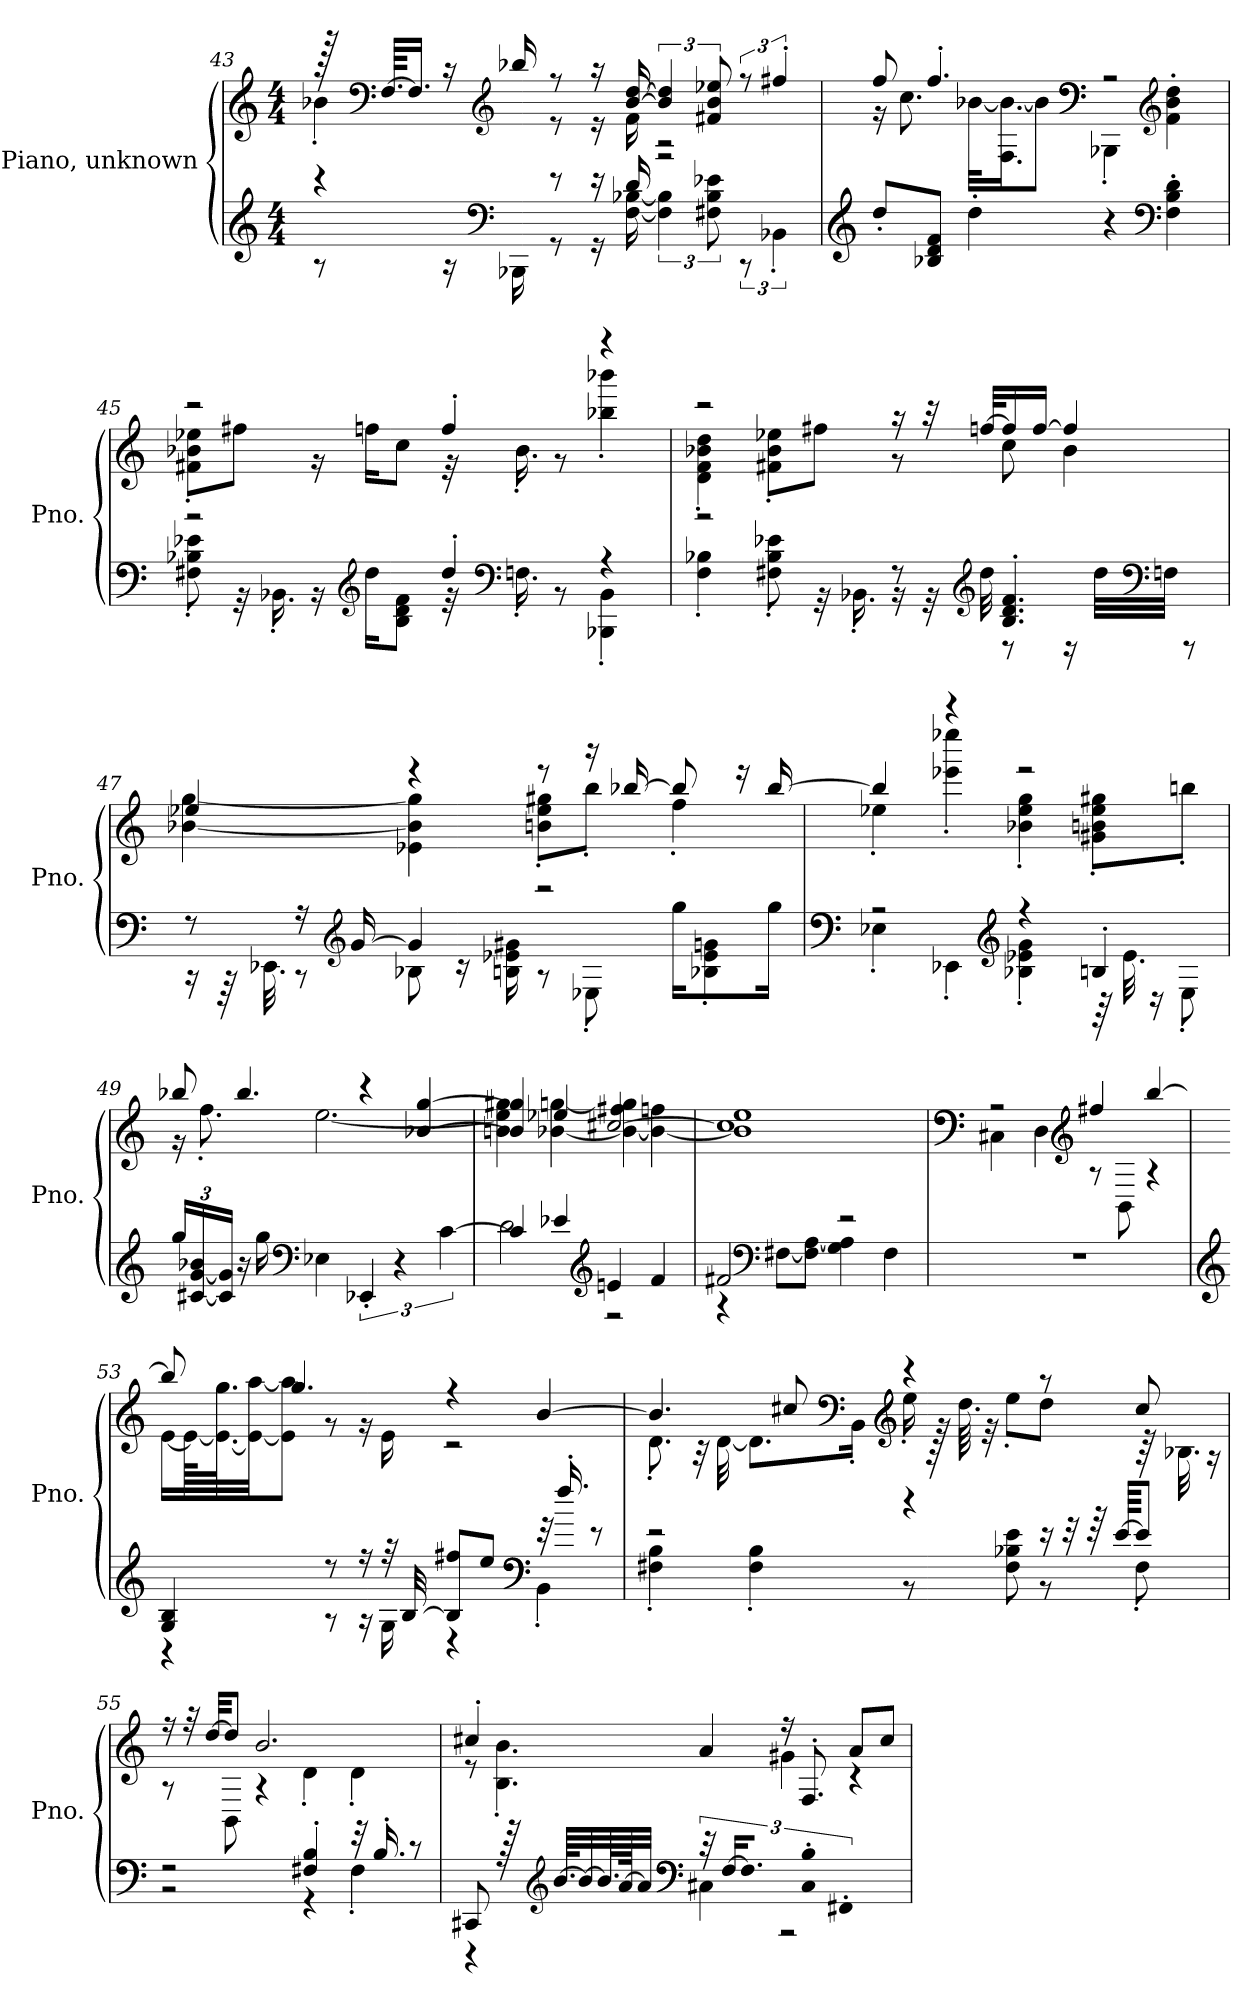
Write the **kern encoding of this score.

**kern	**kern
*part1	*part1
*staff2	*staff1
*I"Piano, unknown	*
*I'Pno.	*
*clefG2	*clefG2
*k[]	*k[]
*M4/4	*M4/4
=43	=43
*^	*^
4r	8r	128r	4b-X'\
*	*	*clefF4	*
.	.	[64.F/KKLL	.
.	.	16.F/JJ]	.
.	16r	16r	.
*clefF4	*	*clefG2	*
.	16BBB-X\	16bb-X/	.
8r	8r	8r	8r
16r	16r	16r	16r
16d/	[16F\ [16B-X\	[16b-/ [16dd/	16f\
2r	6F\] 6B-\]	6b-/] 6dd/]	2r
.	12F#X\ 12B-\ 12e-X\	12f#X/ 12b-/ 12ee-X/	.
.	12r	12r	.
.	6BB-X'\	6ff#X'/	.
*v	*v	*	*
!!LO:LB:g=z	!!
=44	=44	=44
*clefG2	*	*
8dd'/L	8ff/	16r
.	.	8.cc\
8B-X/ 8d/ 8f/J	4.ff'/	.
4dd'\	.	[32b-X\KLL
.	.	16.F\ 16.b-\_J
.	.	8b-\J]
*	*clefF4	*
4r	2r	4BBB-X'\
*clefF4	*clefG2	*
4F\' 4B-\' 4d\'	.	4f\' 4b-\' 4dd\'
=45	=45	=45
*^	*	*
2r	8F#X\' 8B-X\' 8e-X\'	2r	8f#X\' 8b-X\' 8ee-X\'L
.	32r	.	8ff#X\J
.	16.BB-X'\	.	.
.	16r	.	16r
*clefG2	*	*	*
.	16dd\KL	.	16ffn\KL
.	8B-\ 8d\ 8f\J	.	8cc\J
4dd'/	32r	4ff'/	32r
*clefF4	*	*	*
.	16.Fn'\	.	16.b-'\
.	8r	.	8r
4r	4BBB-X\' 4BB-\'	4r	4bb-X\' 4bbb-X\'
!!LO:PB:g=z	!!
=46	=46	=46	=46
2r	4F\' 4B-X\'	2r	4d\' 4f\' 4b-X\' 4dd\'
.	8F#X\' 8B-\' 8e-X\'	.	8f#X\' 8b-\' 8ee-X\'L
.	32r	.	8ff#X\J
.	16.BB-X'\	.	.
8r	16r	16r	8r
.	32r	32r	.
*clefG2	*	*	*
.	32dd\	[32ffn/KLL	.
4.B-/' 4.d/' 4.f/'	8r	16ff/]	8cc\
.	.	[16ff/JJ	.
.	16r	4ff/]	4b-\
.	32dd\LLL	.	.
*clefF4	*	*	*
.	32Fn\JJJ	.	.
.	8r	.	.
=47	=47	=47	=47
8r	16r	4ee-X/	[4b-X\ [4gg\
.	64r	.	.
.	32.EE-X\	.	.
16r	8r	.	.
*clefG2	*	*	*
[16g/	.	.	.
4g/]	8B-X\	4r	4e-X\ 4b-\] 4gg\]
.	16r	.	.
.	16Bn\ 16e-X\ 16g#X\	.	.
2r	8r	8r	8bn\' 8ee-\' 8gg#X\'L
.	8E-X'\	16r	8bb'\J
.	.	[16bb-X/	.
.	16gg\KL	8bb-/]	4ff'\
.	8B-X\' 8e-\' 8gn\'	.	.
.	.	16r	.
.	16gg\Jk	[16bb-/	.
!!LO:LB:g=z	!!
=48	=48	=48	=48
*clefF4	*	*	*
2r	4E-X'\	4bb-/]	4ee-X'\
.	4EE-X'\	4r	4eee-X\' 4eeee-X\'
*clefG2	*	*	*
4r	4B-X\' 4e-X\' 4g\'	2r	4b-X\' 4ee-\' 4gg\'
4Bn'/	64r	.	8g#X\' 8bn\' 8ee-\' 8gg#X\'L
.	32.e-\	.	.
.	16r	.	.
.	8E-'\	.	8bbn'\J
*v	*v	*	*
=49	=49	=49
*Xbrackettup	*	*
24gg/LL	8bb-X/	16r
[24c#X/ [24g/ 24b-X/	.	.
.	.	8.ff'\
24c#/] 24g/]JJ	.	.
16r	4.bb-/	.
16gg\	.	.
*clefF4	*	*
4E-X\	.	[2.ee\
*brackettup	*	*
6EE-X'/	4r	.
6r	.	.
.	[4b-X/ [4gg/	.
[6c#\	.	.
=50	=50	=50
*^	*	*
4c#/]	2d\	4b-/] 4gg/]	4bn\ 4ee\] 4gg#X\
4e-X/	.	4ee-X/	[4b-X\ [4ggn\
*clefG2	*	*	*
4en/	2r	[2cc#X/	4b-\_ 4ff#X\ 4gg\]
4f/	.	.	4b-\_ 4ffn\
!!LO:LB:g=z	!!
=51	=51	=51	=51
2f#X/	4r	1cc#]	1b-] 1ee
*clefF4	*	*	*
.	[8F#X\L	.	.
.	8F#\] [8A\J	.	.
2r	4G\ 4A\]	.	.
.	4F#\	.	.
*v	*v	*	*
=52	=52	=52
*	*clefF4	*
1r	2r	4C#X\
.	.	4D\
*	*clefG2	*
.	4ff#X/	8r
.	.	8BB\
.	[4bb/	4r
=53	=53	=53
*clefG2	*	*
*^	*	*
4G/ 4B/	4r	8bb/]	[16e\LL
.	.	.	128e\KLL_
.	.	.	64.e\_ 64.gg\J
.	.	.	32e\_ [32aa\JJ
.	.	4.gg/	8e\] 8aa\]J
8r	8r	.	8r
16r	16r	.	16r
32r	16G\	.	16e\
[32B/	.	.	.
8B/] 8ff#X/L	4r	4r	2r
8ee/J	.	.	.
*clefF4	*	*	*
32r	4BB'\	[4b/	.
16.ff#'/	.	.	.
8r	.	.	.
!!LO:LB:g=z	!!
=54	=54	=54	=54
2r	4F#X\' 4B\'	4.b/]	8.d'\
.	.	.	32r
.	.	.	[32d\
.	4F#\' 4B\'	.	8.d\L]
.	.	8cc#X/	.
*	*	*clefF4	*
.	.	.	16BB'\Jk
*	*	*clefG2	*
4r	8r	4r	16ee'\
.	.	.	128r
.	.	.	64.dd\
.	.	.	32r
.	8F#\ 8B-X\ 8e\	.	8ee'\L
16r	8r	8r	8dd\J
32r	.	.	.
64r	.	.	.
[64e/KKKL	.	.	.
8e/J]	8F#'\	8cc#/	64r
.	.	.	32.B-X\
.	.	.	16r
=55	=55	=55	=55
2r	2r	16r	8r
.	.	32r	.
.	.	[32dd/KKL	.
.	.	8dd/J]	8BB\
.	.	2.b/	4r
4F#X/' 4B/'	4r	.	4d'\
32r	4F#'\	.	4d'\
16.B'/	.	.	.
8r	.	.	.
!!LO:LB:g=z	!!
=56	=56	=56	=56
8CC#X/	4r	4cc#X'/	8r
128r	.	.	4.B\' 4.b\'
*clefG2	*	*	*
[64.b/KLLL	.	.	.
32b/_	.	.	.
64.b/L]	.	.	.
[128a/JK	.	.	.
32a/JJJ]	.	.	.
*clefF4	*	*	*
48r	4C#X\	4a/	.
[24F/KL	.	.	.
8.F/J]	.	.	.
4C#/' 4B/'	2r	16r	4g#X\
.	.	8.F'/	.
4FF#X'/	.	8a/L	4r
.	.	8cc#/J	.
*v	*v	*	*
*	*v	*v
=	=
*-	*-
